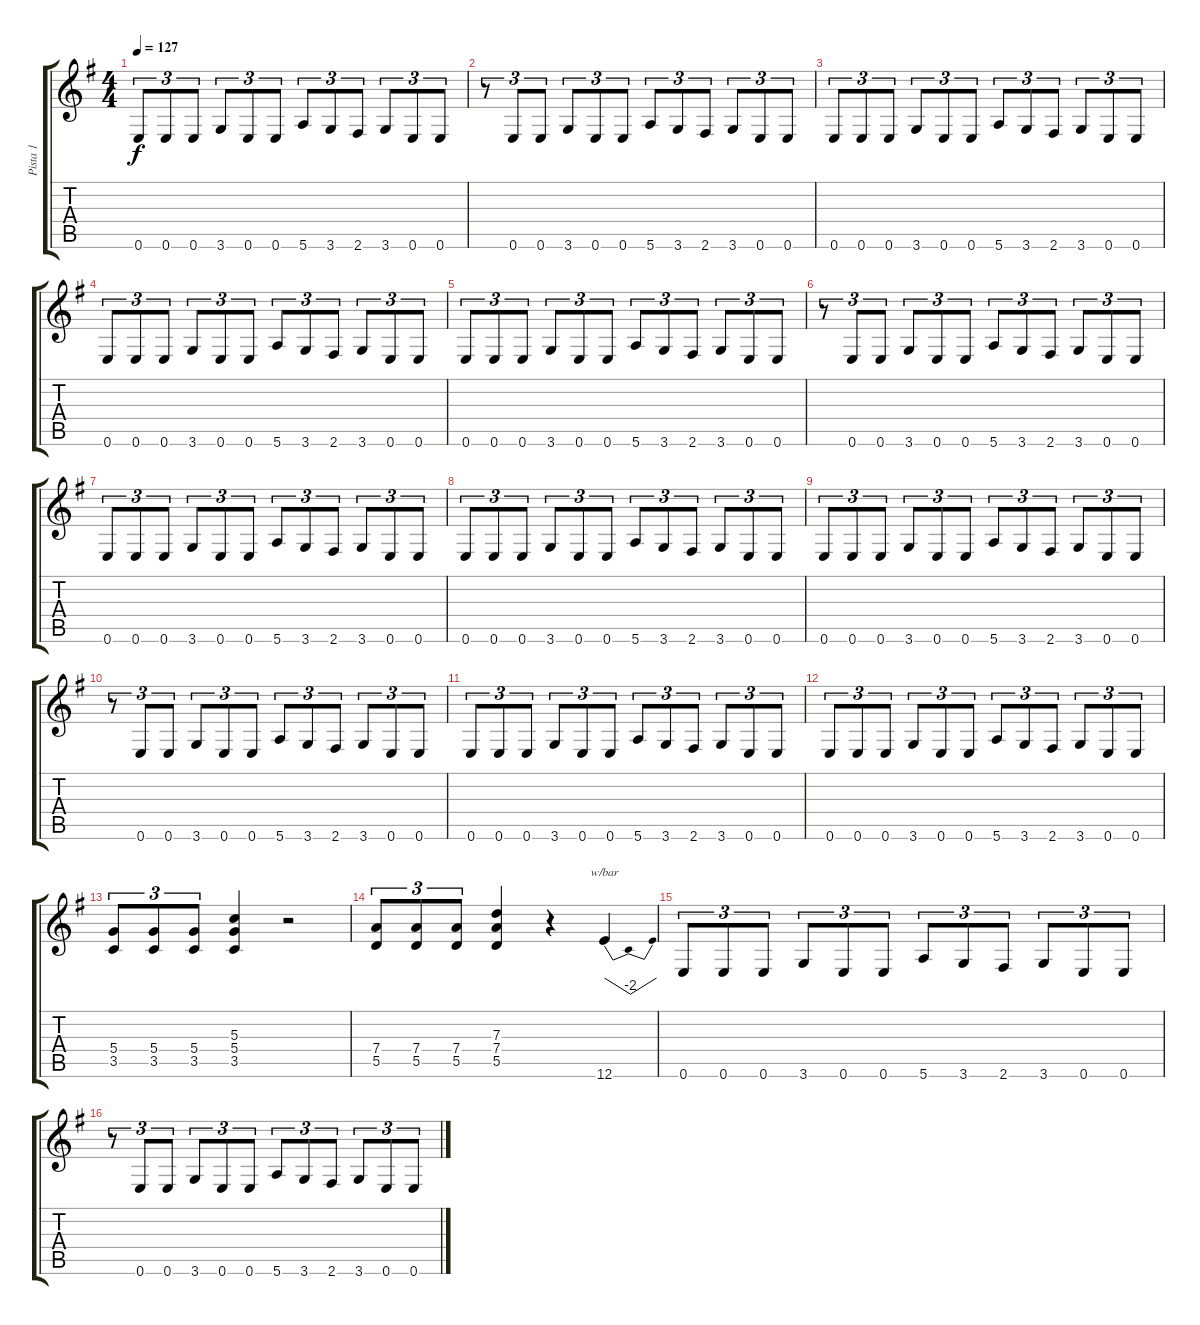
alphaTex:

\track ("Pista 1" "Pista 1") {instrument distortionguitar}
\staff {score tabs}
\tuning (E4 B3 G3 D3 A2 E2) {hide}
\ts (4 4)
\tempo 127
\clef g2
\ks eminor
0.6.8{tu (3 2) dy f} 0.6.8{tu (3 2)} 0.6.8{tu (3 2)} 3.6.8{tu (3 2)} 0.6.8{tu (3 2)} 0.6.8{tu (3 2)} 5.6.8{tu (3 2)} 3.6.8{tu (3 2)} 2.6.8{tu (3 2)} 3.6.8{tu (3 2)} 0.6.8{tu (3 2)} 0.6.8{tu (3 2)} |
r.8{tu (3 2)} 0.6.8{tu (3 2)} 0.6.8{tu (3 2)} 3.6.8{tu (3 2)} 0.6.8{tu (3 2)} 0.6.8{tu (3 2)} 5.6.8{tu (3 2)} 3.6.8{tu (3 2)} 2.6.8{tu (3 2)} 3.6.8{tu (3 2)} 0.6.8{tu (3 2)} 0.6.8{tu (3 2)} |
0.6.8{tu (3 2)} 0.6.8{tu (3 2)} 0.6.8{tu (3 2)} 3.6.8{tu (3 2)} 0.6.8{tu (3 2)} 0.6.8{tu (3 2)} 5.6.8{tu (3 2)} 3.6.8{tu (3 2)} 2.6.8{tu (3 2)} 3.6.8{tu (3 2)} 0.6.8{tu (3 2)} 0.6.8{tu (3 2)} |
0.6.8{tu (3 2)} 0.6.8{tu (3 2)} 0.6.8{tu (3 2)} 3.6.8{tu (3 2)} 0.6.8{tu (3 2)} 0.6.8{tu (3 2)} 5.6.8{tu (3 2)} 3.6.8{tu (3 2)} 2.6.8{tu (3 2)} 3.6.8{tu (3 2)} 0.6.8{tu (3 2)} 0.6.8{tu (3 2)} |
0.6.8{tu (3 2) volume 16} 0.6.8{tu (3 2)} 0.6.8{tu (3 2)} 3.6.8{tu (3 2)} 0.6.8{tu (3 2)} 0.6.8{tu (3 2)} 5.6.8{tu (3 2)} 3.6.8{tu (3 2)} 2.6.8{tu (3 2)} 3.6.8{tu (3 2)} 0.6.8{tu (3 2)} 0.6.8{tu (3 2)} |
r.8{tu (3 2)} 0.6.8{tu (3 2)} 0.6.8{tu (3 2)} 3.6.8{tu (3 2)} 0.6.8{tu (3 2)} 0.6.8{tu (3 2)} 5.6.8{tu (3 2)} 3.6.8{tu (3 2)} 2.6.8{tu (3 2)} 3.6.8{tu (3 2)} 0.6.8{tu (3 2)} 0.6.8{tu (3 2)} |
0.6.8{tu (3 2)} 0.6.8{tu (3 2)} 0.6.8{tu (3 2)} 3.6.8{tu (3 2)} 0.6.8{tu (3 2)} 0.6.8{tu (3 2)} 5.6.8{tu (3 2)} 3.6.8{tu (3 2)} 2.6.8{tu (3 2)} 3.6.8{tu (3 2)} 0.6.8{tu (3 2)} 0.6.8{tu (3 2)} |
0.6.8{tu (3 2)} 0.6.8{tu (3 2)} 0.6.8{tu (3 2)} 3.6.8{tu (3 2)} 0.6.8{tu (3 2)} 0.6.8{tu (3 2)} 5.6.8{tu (3 2)} 3.6.8{tu (3 2)} 2.6.8{tu (3 2)} 3.6.8{tu (3 2)} 0.6.8{tu (3 2)} 0.6.8{tu (3 2)} |
0.6.8{tu (3 2) volume 16} 0.6.8{tu (3 2)} 0.6.8{tu (3 2)} 3.6.8{tu (3 2)} 0.6.8{tu (3 2)} 0.6.8{tu (3 2)} 5.6.8{tu (3 2)} 3.6.8{tu (3 2)} 2.6.8{tu (3 2)} 3.6.8{tu (3 2)} 0.6.8{tu (3 2)} 0.6.8{tu (3 2)} |
r.8{tu (3 2)} 0.6.8{tu (3 2)} 0.6.8{tu (3 2)} 3.6.8{tu (3 2)} 0.6.8{tu (3 2)} 0.6.8{tu (3 2)} 5.6.8{tu (3 2)} 3.6.8{tu (3 2)} 2.6.8{tu (3 2)} 3.6.8{tu (3 2)} 0.6.8{tu (3 2)} 0.6.8{tu (3 2)} |
0.6.8{tu (3 2)} 0.6.8{tu (3 2)} 0.6.8{tu (3 2)} 3.6.8{tu (3 2)} 0.6.8{tu (3 2)} 0.6.8{tu (3 2)} 5.6.8{tu (3 2)} 3.6.8{tu (3 2)} 2.6.8{tu (3 2)} 3.6.8{tu (3 2)} 0.6.8{tu (3 2)} 0.6.8{tu (3 2)} |
0.6.8{tu (3 2)} 0.6.8{tu (3 2)} 0.6.8{tu (3 2)} 3.6.8{tu (3 2)} 0.6.8{tu (3 2)} 0.6.8{tu (3 2)} 5.6.8{tu (3 2)} 3.6.8{tu (3 2)} 2.6.8{tu (3 2)} 3.6.8{tu (3 2)} 0.6.8{tu (3 2)} 0.6.8{tu (3 2)} |
(5.4 3.5).8{tu (3 2)} (5.4 3.5).8{tu (3 2)} (5.4 3.5).8{tu (3 2)} (5.3 5.4 3.5).4 r.2 |
(7.4 5.5).8{tu (3 2)} (7.4 5.5).8{tu (3 2)} (7.4 5.5).8{tu (3 2)} (7.3 7.4 5.5).4 r.4 12.6.4{tbe (dip default 0 0 30 -8 60 0)} |
0.6.8{tu (3 2) volume 16} 0.6.8{tu (3 2)} 0.6.8{tu (3 2)} 3.6.8{tu (3 2)} 0.6.8{tu (3 2)} 0.6.8{tu (3 2)} 5.6.8{tu (3 2)} 3.6.8{tu (3 2)} 2.6.8{tu (3 2)} 3.6.8{tu (3 2)} 0.6.8{tu (3 2)} 0.6.8{tu (3 2)} |
r.8{tu (3 2)} 0.6.8{tu (3 2)} 0.6.8{tu (3 2)} 3.6.8{tu (3 2)} 0.6.8{tu (3 2)} 0.6.8{tu (3 2)} 5.6.8{tu (3 2)} 3.6.8{tu (3 2)} 2.6.8{tu (3 2)} 3.6.8{tu (3 2)} 0.6.8{tu (3 2)} 0.6.8{tu (3 2)}
